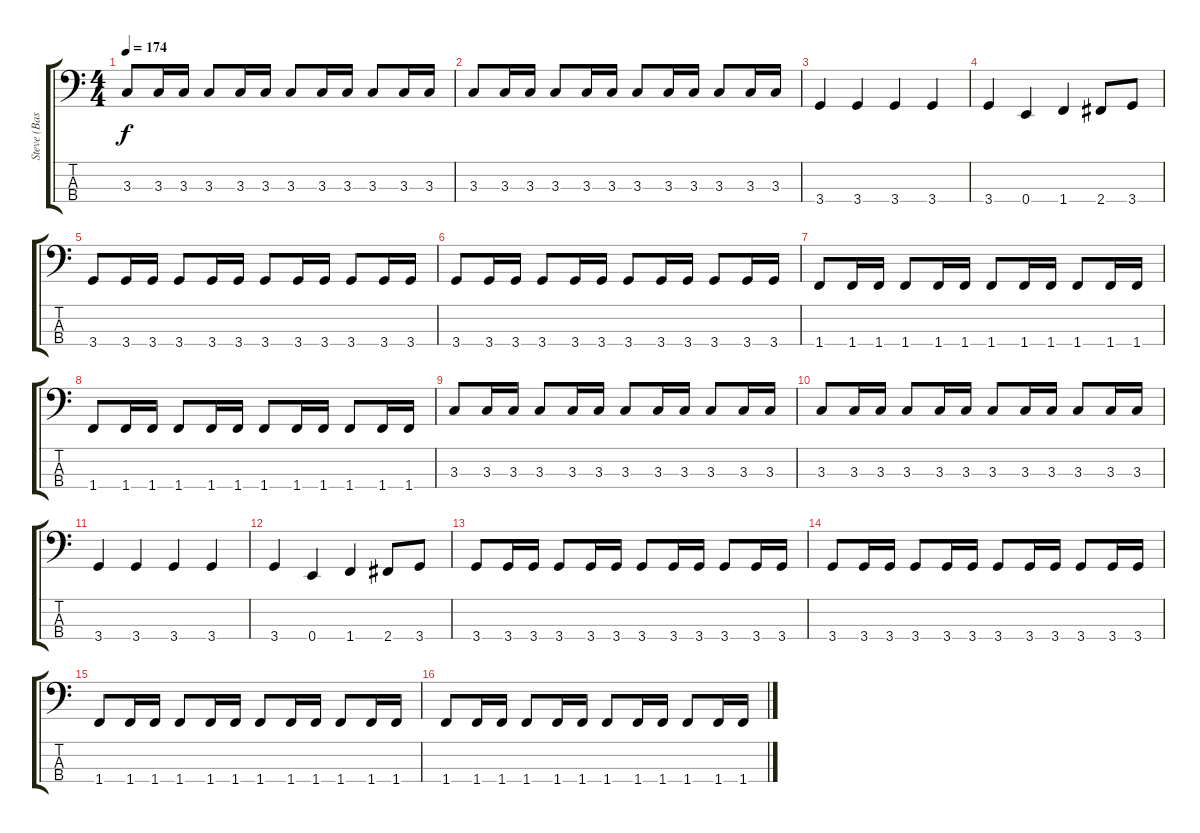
\track ("Steve (Bass)" "Steve (Bas") {instrument electricbasspick}
\staff {score tabs}
\tuning (G2 D2 A1 E1) {hide}
\ts (4 4)
\tempo 174
\clef f4
\ks c
3.3.8{dy f} 3.3.16 3.3.16 3.3.8 3.3.16 3.3.16 3.3.8 3.3.16 3.3.16 3.3.8 3.3.16 3.3.16 |
3.3.8 3.3.16 3.3.16 3.3.8 3.3.16 3.3.16 3.3.8 3.3.16 3.3.16 3.3.8 3.3.16 3.3.16 |
3.4.4 3.4.4 3.4.4 3.4.4 |
3.4.4 0.4.4 1.4.4 2.4.8 3.4.8 |
3.4.8 3.4.16 3.4.16 3.4.8 3.4.16 3.4.16 3.4.8 3.4.16 3.4.16 3.4.8 3.4.16 3.4.16 |
3.4.8 3.4.16 3.4.16 3.4.8 3.4.16 3.4.16 3.4.8 3.4.16 3.4.16 3.4.8 3.4.16 3.4.16 |
1.4.8 1.4.16 1.4.16 1.4.8 1.4.16 1.4.16 1.4.8 1.4.16 1.4.16 1.4.8 1.4.16 1.4.16 |
1.4.8 1.4.16 1.4.16 1.4.8 1.4.16 1.4.16 1.4.8 1.4.16 1.4.16 1.4.8 1.4.16 1.4.16 |
3.3.8 3.3.16 3.3.16 3.3.8 3.3.16 3.3.16 3.3.8 3.3.16 3.3.16 3.3.8 3.3.16 3.3.16 |
3.3.8 3.3.16 3.3.16 3.3.8 3.3.16 3.3.16 3.3.8 3.3.16 3.3.16 3.3.8 3.3.16 3.3.16 |
3.4.4 3.4.4 3.4.4 3.4.4 |
3.4.4 0.4.4 1.4.4 2.4.8 3.4.8 |
3.4.8 3.4.16 3.4.16 3.4.8 3.4.16 3.4.16 3.4.8 3.4.16 3.4.16 3.4.8 3.4.16 3.4.16 |
3.4.8 3.4.16 3.4.16 3.4.8 3.4.16 3.4.16 3.4.8 3.4.16 3.4.16 3.4.8 3.4.16 3.4.16 |
1.4.8 1.4.16 1.4.16 1.4.8 1.4.16 1.4.16 1.4.8 1.4.16 1.4.16 1.4.8 1.4.16 1.4.16 |
1.4.8 1.4.16 1.4.16 1.4.8 1.4.16 1.4.16 1.4.8 1.4.16 1.4.16 1.4.8 1.4.16 1.4.16
